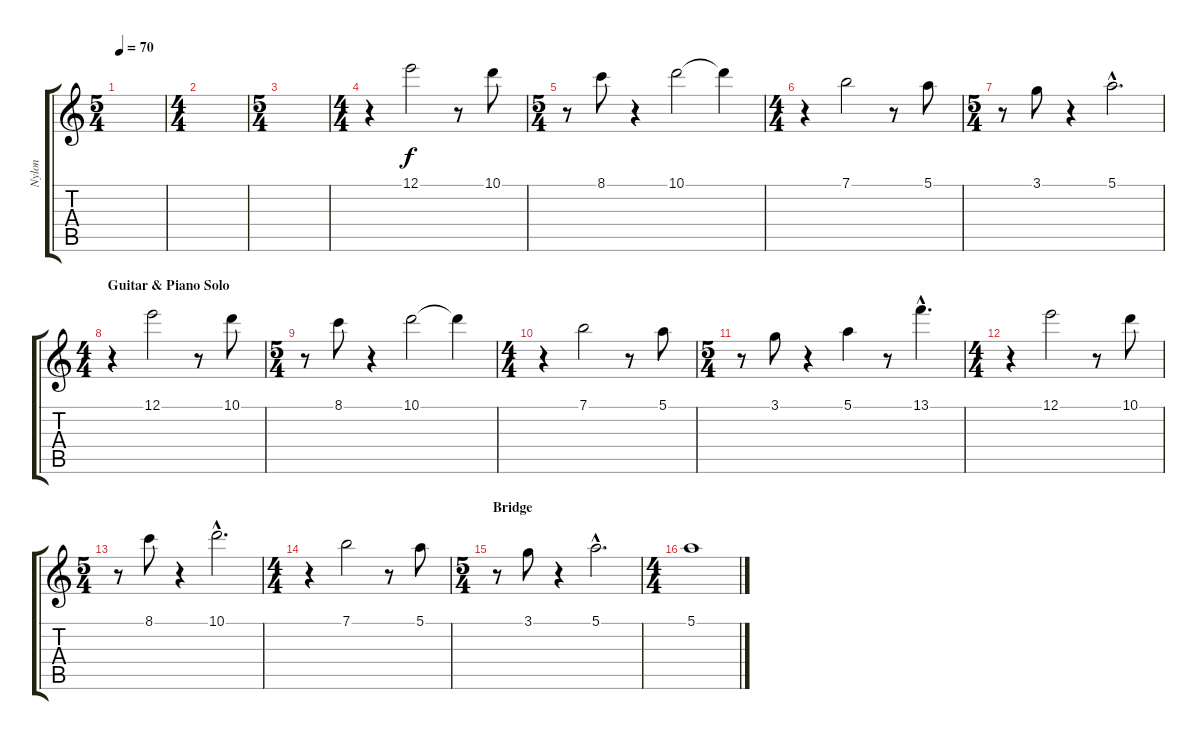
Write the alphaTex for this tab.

\track ("Nylon" "Nylon") {instrument acousticguitarnylon}
\staff {score tabs}
\tuning (E4 B3 G3 D3 A2 E2) {hide}
\ts (5 4)
\tempo 70
\clef g2
\ks c
|
\ts (4 4)
|
\ts (5 4)
|
\ts (4 4)
r.4 12.1.2 r.8 10.1.8 |
\ts (5 4)
r.8 8.1.8 r.4 10.1.2 10.1{t}.4 |
\ts (4 4)
r.4 7.1.2 r.8 5.1.8 |
\ts (5 4)
r.8 3.1.8 r.4 5.1{hac}.2{d} |
\ts (4 4)
\section ("" "Guitar & Piano Solo")
r.4 12.1.2 r.8 10.1.8 |
\ts (5 4)
r.8 8.1.8 r.4 10.1.2 10.1{t}.4 |
\ts (4 4)
r.4 7.1.2 r.8 5.1.8 |
\ts (5 4)
r.8 3.1.8 r.4 5.1.4 r.8 13.1{hac}.4{d} |
\ts (4 4)
r.4 12.1.2 r.8 10.1.8 |
\ts (5 4)
r.8 8.1.8 r.4 10.1{hac}.2{d} |
\ts (4 4)
r.4 7.1.2 r.8 5.1.8 |
\ts (5 4)
\section ("" "Bridge")
r.8 3.1.8 r.4 5.1{hac}.2{d} |
\ts (4 4)
5.1.1
